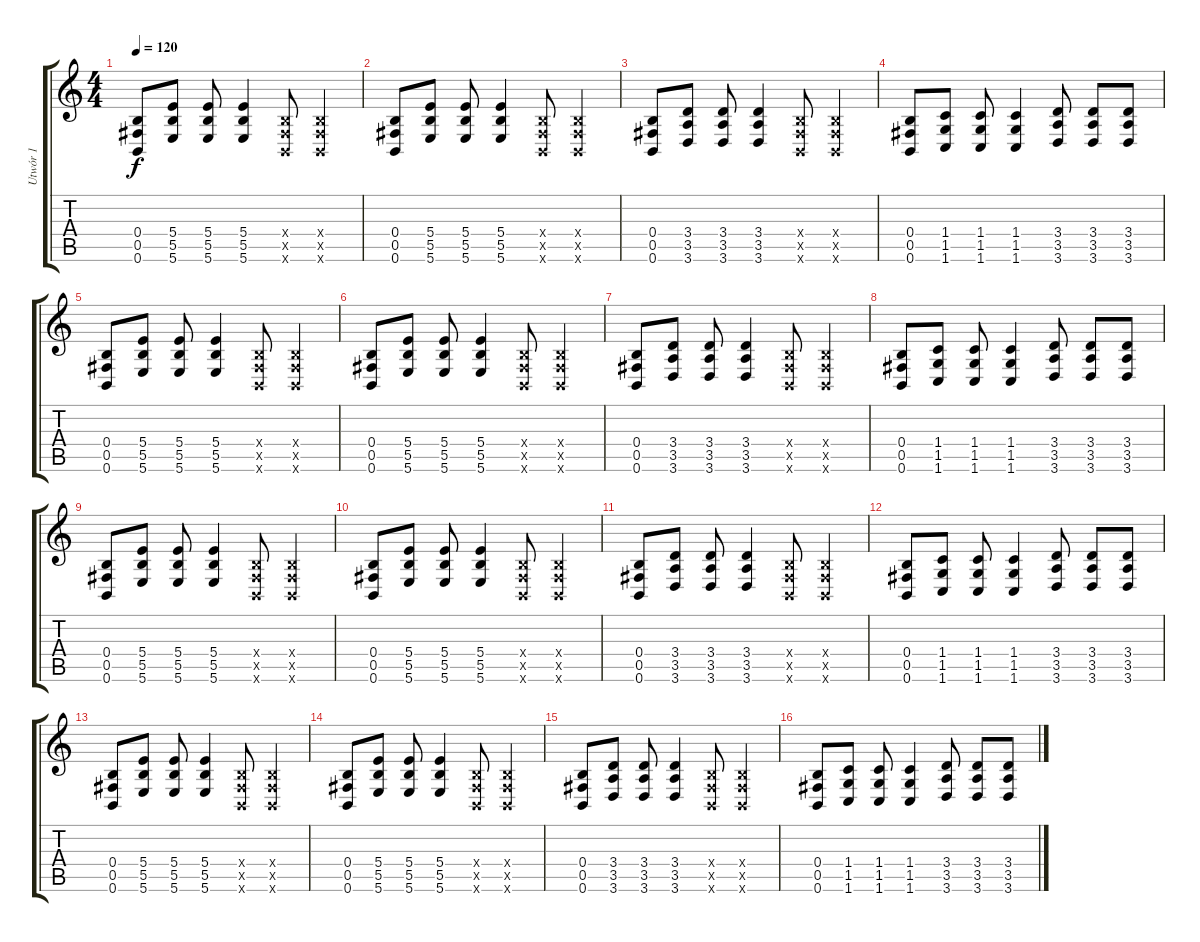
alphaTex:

\track ("Utwór 1" "Utwór 1") {instrument distortionguitar}
\staff {score tabs}
\tuning (Db4 Ab3 E3 B2 Gb2 B1) {hide}
\ts (4 4)
\tempo 120
\clef g2
\ks c
(0.4 0.5 0.6).8{dy f} (5.4 5.5 5.6).8 (5.4 5.5 5.6).8 (5.4 5.5 5.6).4 (0.4{x} 0.5{x} 0.6{x}).8 (0.4{x} 0.5{x} 0.6{x}).4 |
(0.4 0.5 0.6).8 (5.4 5.5 5.6).8 (5.4 5.5 5.6).8 (5.4 5.5 5.6).4 (0.4{x} 0.5{x} 0.6{x}).8 (0.4{x} 0.5{x} 0.6{x}).4 |
(0.4 0.5 0.6).8 (3.4 3.5 3.6).8 (3.4 3.5 3.6).8 (3.4 3.5 3.6).4 (0.4{x} 0.5{x} 0.6{x}).8 (0.4{x} 0.5{x} 0.6{x}).4 |
(0.4 0.5 0.6).8 (1.4 1.5 1.6).8 (1.4 1.5 1.6).8 (1.4 1.5 1.6).4 (3.4 3.5 3.6).8 (3.4 3.5 3.6).8 (3.4 3.5 3.6).8 |
(0.4 0.5 0.6).8 (5.4 5.5 5.6).8 (5.4 5.5 5.6).8 (5.4 5.5 5.6).4 (0.4{x} 0.5{x} 0.6{x}).8 (0.4{x} 0.5{x} 0.6{x}).4 |
(0.4 0.5 0.6).8 (5.4 5.5 5.6).8 (5.4 5.5 5.6).8 (5.4 5.5 5.6).4 (0.4{x} 0.5{x} 0.6{x}).8 (0.4{x} 0.5{x} 0.6{x}).4 |
(0.4 0.5 0.6).8 (3.4 3.5 3.6).8 (3.4 3.5 3.6).8 (3.4 3.5 3.6).4 (0.4{x} 0.5{x} 0.6{x}).8 (0.4{x} 0.5{x} 0.6{x}).4 |
(0.4 0.5 0.6).8 (1.4 1.5 1.6).8 (1.4 1.5 1.6).8 (1.4 1.5 1.6).4 (3.4 3.5 3.6).8 (3.4 3.5 3.6).8 (3.4 3.5 3.6).8 |
(0.4 0.5 0.6).8 (5.4 5.5 5.6).8 (5.4 5.5 5.6).8 (5.4 5.5 5.6).4 (0.4{x} 0.5{x} 0.6{x}).8 (0.4{x} 0.5{x} 0.6{x}).4 |
(0.4 0.5 0.6).8 (5.4 5.5 5.6).8 (5.4 5.5 5.6).8 (5.4 5.5 5.6).4 (0.4{x} 0.5{x} 0.6{x}).8 (0.4{x} 0.5{x} 0.6{x}).4 |
(0.4 0.5 0.6).8 (3.4 3.5 3.6).8 (3.4 3.5 3.6).8 (3.4 3.5 3.6).4 (0.4{x} 0.5{x} 0.6{x}).8 (0.4{x} 0.5{x} 0.6{x}).4 |
(0.4 0.5 0.6).8 (1.4 1.5 1.6).8 (1.4 1.5 1.6).8 (1.4 1.5 1.6).4 (3.4 3.5 3.6).8 (3.4 3.5 3.6).8 (3.4 3.5 3.6).8 |
(0.4 0.5 0.6).8 (5.4 5.5 5.6).8 (5.4 5.5 5.6).8 (5.4 5.5 5.6).4 (0.4{x} 0.5{x} 0.6{x}).8 (0.4{x} 0.5{x} 0.6{x}).4 |
(0.4 0.5 0.6).8 (5.4 5.5 5.6).8 (5.4 5.5 5.6).8 (5.4 5.5 5.6).4 (0.4{x} 0.5{x} 0.6{x}).8 (0.4{x} 0.5{x} 0.6{x}).4 |
(0.4 0.5 0.6).8 (3.4 3.5 3.6).8 (3.4 3.5 3.6).8 (3.4 3.5 3.6).4 (0.4{x} 0.5{x} 0.6{x}).8 (0.4{x} 0.5{x} 0.6{x}).4 |
(0.4 0.5 0.6).8 (1.4 1.5 1.6).8 (1.4 1.5 1.6).8 (1.4 1.5 1.6).4 (3.4 3.5 3.6).8 (3.4 3.5 3.6).8 (3.4 3.5 3.6).8
